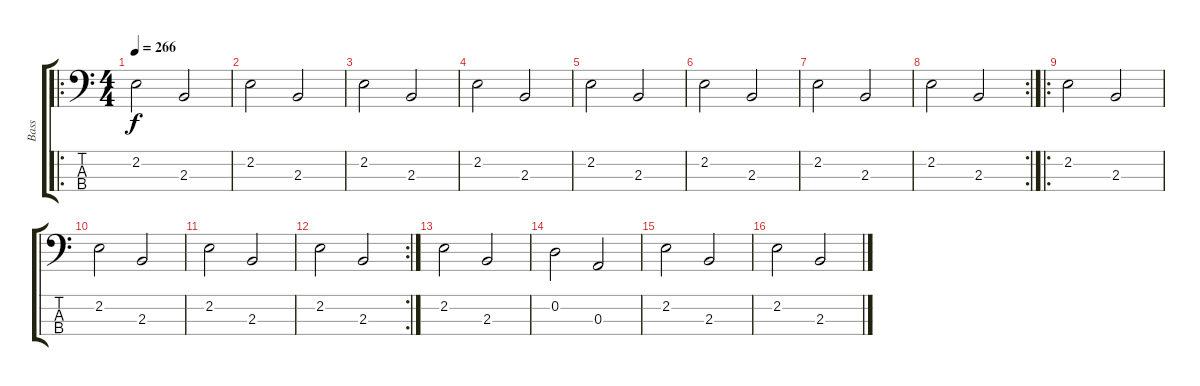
\track ("Bass" "Bass") {instrument electricbassfinger}
\staff {score tabs}
\tuning (G2 D2 A1 E1) {hide}
\ro
\ts (4 4)
\tempo 266
\clef f4
\ks c
2.2.2{dy f instrument electricbassfinger} 2.3.2 |
2.2.2 2.3.2 |
2.2.2 2.3.2 |
2.2.2 2.3.2 |
2.2.2 2.3.2 |
2.2.2 2.3.2 |
2.2.2 2.3.2 |
\rc 2
2.2.2 2.3.2 |
\ro
2.2.2 2.3.2 |
2.2.2 2.3.2 |
2.2.2 2.3.2 |
\rc 2
2.2.2 2.3.2 |
2.2.2 2.3.2 |
0.2.2 0.3.2 |
2.2.2 2.3.2 |
2.2.2 2.3.2
